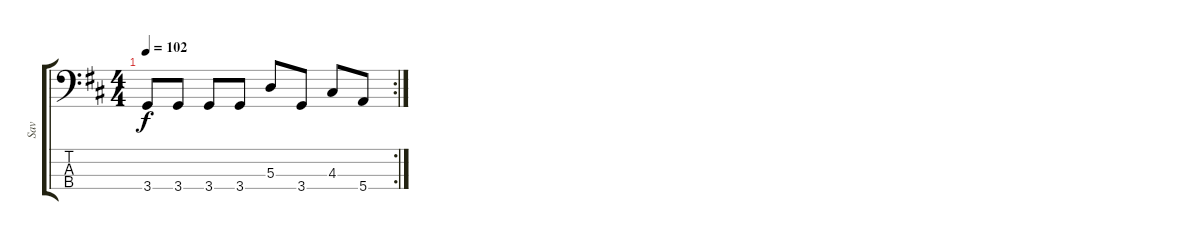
\track ("Sav" "Sav") {instrument electricbassfinger}
\staff {score tabs}
\tuning (G2 D2 A1 E1) {hide}
\rc 2
\ts (4 4)
\tempo 102
\clef f4
\ks d
3.4.8{dy f} 3.4.8 3.4.8 3.4.8 5.3.8 3.4.8 4.3.8 5.4.8
